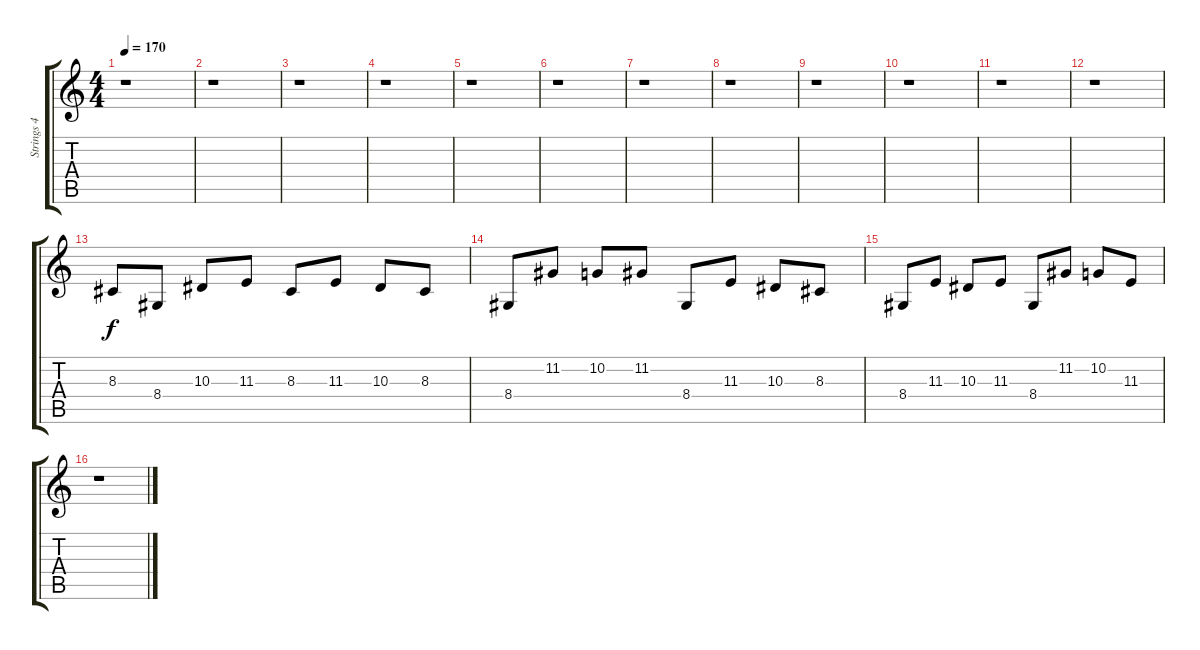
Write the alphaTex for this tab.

\track ("Strings 4" "Strings 4") {instrument pizzicatostrings}
\staff {score tabs}
\tuning (D4 A3 F3 C3 G2 C2) {hide}
\ts (4 4)
\tempo 170
\clef g2
\ks c
r.1{dy f} |
r.1 |
r.1 |
r.1 |
r.1 |
r.1 |
r.1 |
r.1 |
r.1 |
r.1 |
r.1 |
r.1 |
8.3.8 8.4.8 10.3.8 11.3.8 8.3.8 11.3.8 10.3.8 8.3.8 |
8.4.8 11.2.8 10.2.8 11.2.8 8.4.8 11.3.8 10.3.8 8.3.8 |
8.4.8 11.3.8 10.3.8 11.3.8 8.4.8 11.2.8 10.2.8 11.3.8 |
r.1
